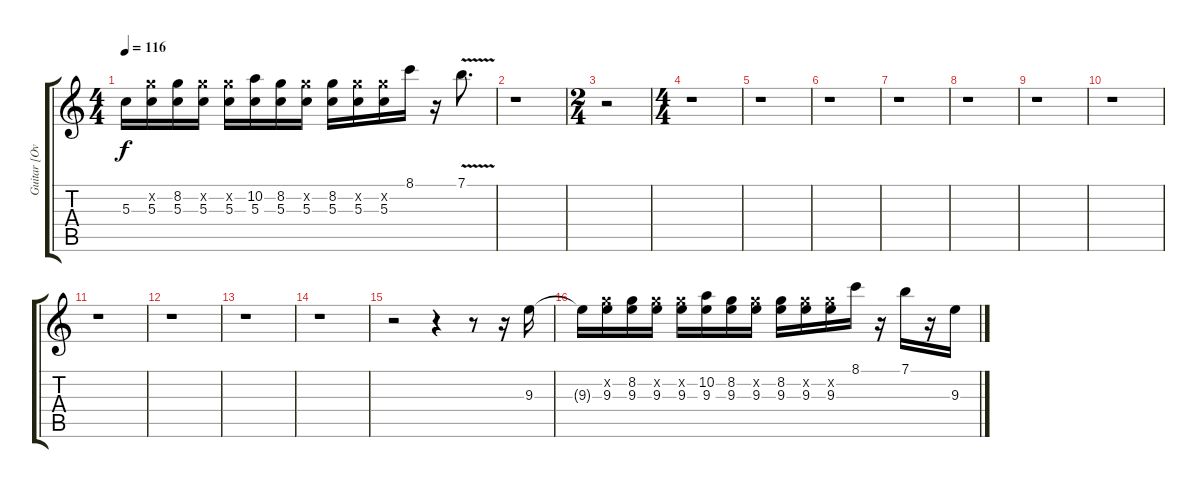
\track ("Guitar [Overdrive] (Si)" "Guitar [Ov") {instrument overdrivenguitar}
\staff {score tabs}
\tuning (E4 B3 G3 D3 A2 D2) {hide}
\ts (4 4)
\tempo 116
\clef g2
\ks c
5.3{t}.16{dy f} (8.2{x} 5.3).16 (8.2 5.3).16 (8.2{x} 5.3).16 (8.2{x} 5.3).16 (10.2 5.3).16 (8.2 5.3).16 (8.2{x} 5.3).16 (8.2 5.3).16 (8.2{x} 5.3).16 (8.2{x} 5.3).16 8.1.16 r.16 7.1{v}.8{d} |
r.1 |
\ts (2 4)
r.2 |
\ts (4 4)
r.1 |
r.1 |
r.1 |
r.1 |
r.1 |
r.1 |
r.1 |
r.1 |
r.1 |
r.1 |
r.1 |
r.2 r.4 r.8 r.16 9.3.16 |
9.3{t}.16 (8.2{x} 9.3).16 (8.2 9.3).16 (8.2{x} 9.3).16 (8.2{x} 9.3).16 (10.2 9.3).16 (8.2 9.3).16 (8.2{x} 9.3).16 (8.2 9.3).16 (8.2{x} 9.3).16 (8.2{x} 9.3).16 8.1.16 r.16 7.1.16 r.16 9.3.16
